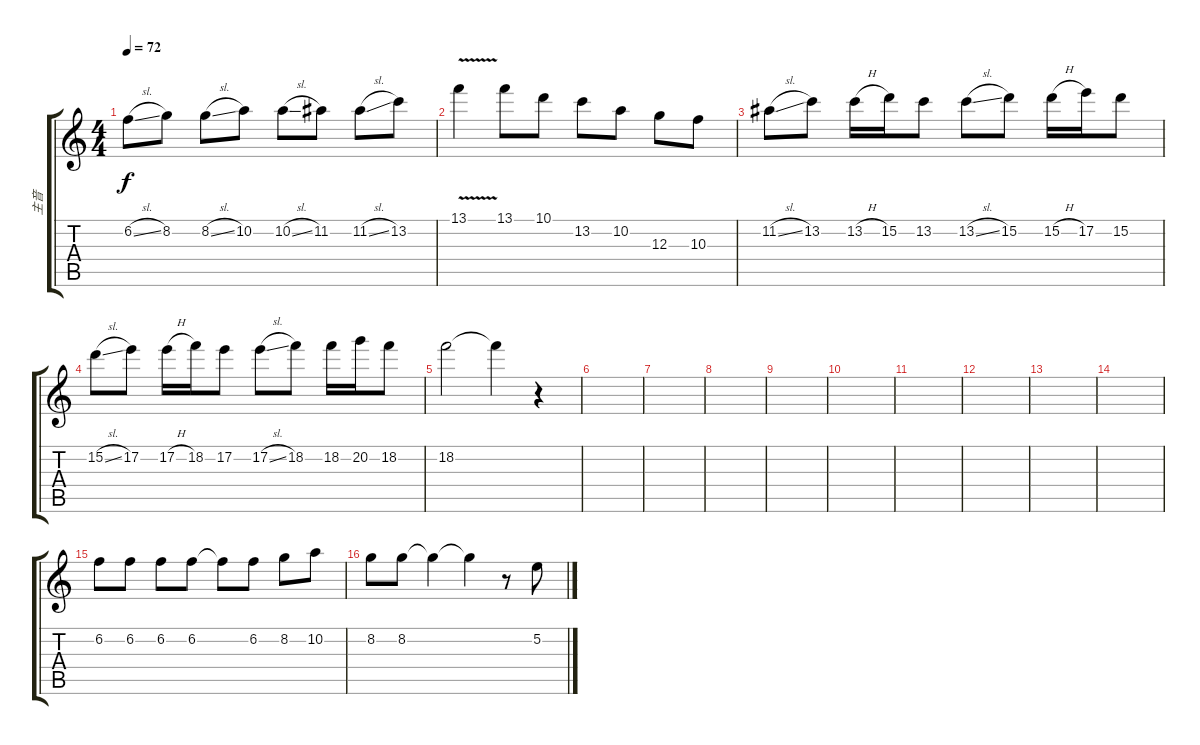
\track ("主音" "主音") {instrument distortionguitar}
\staff {score tabs}
\tuning (E4 B3 G3 D3 A2 E2) {hide}
\ts (4 4)
\tempo 72
\clef g2
\ks c
6.2{sl}.8{dy f} 8.2.8 8.2{sl}.8 10.2.8 10.2{sl}.8 11.2.8 11.2{sl}.8 13.2.8 |
13.1{v}.4 13.1.8 10.1.8 13.2.8 10.2.8 12.3.8 10.3.8 |
11.2{sl}.8 13.2.8 13.2{h}.16 15.2.16 13.2.8 13.2{sl}.8 15.2.8 15.2{h}.16 17.2.16 15.2.8 |
15.2{sl}.8 17.2.8 17.2{h}.16 18.2.16 17.2.8 17.2{sl}.8 18.2.8 18.2.16 20.2.16 18.2.8 |
18.2.2 18.2{t}.4 r.4 |
|
|
|
|
|
|
|
|
|
6.2.8 6.2.8 6.2.8 6.2.8 6.2{t}.8 6.2.8 8.2.8 10.2.8 |
8.2.8 8.2.8 8.2{t}.4 8.2{t}.4 r.8 5.2.8
